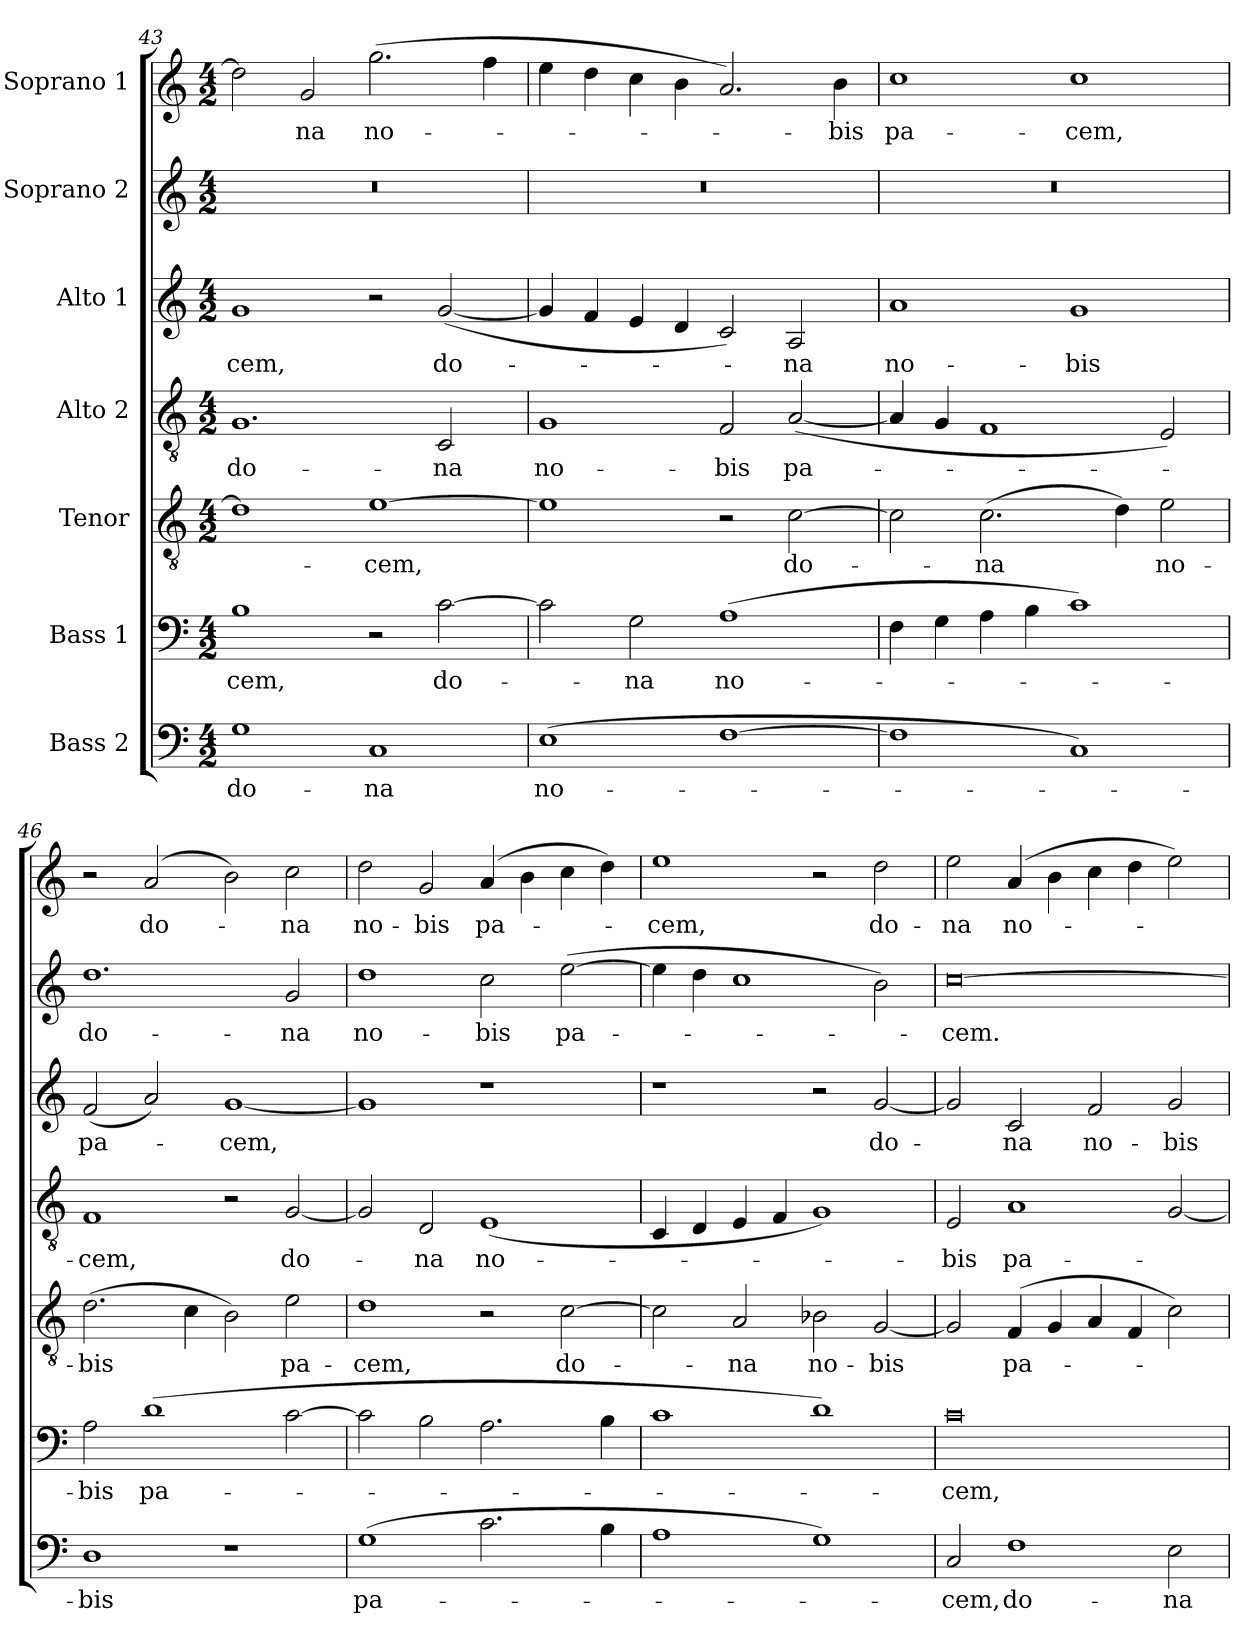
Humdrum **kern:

**kern	**text	**kern	**text	**kern	**text	**kern	**text	**kern	**text	**kern	**text	**kern	**text
*part7	*part7	*part6	*part6	*part5	*part5	*part4	*part4	*part3	*part3	*part2	*part2	*part1	*part1
*staff7	*staff7	*staff6	*staff6	*staff5	*staff5	*staff4	*staff4	*staff3	*staff3	*staff2	*staff2	*staff1	*staff1
*I"Bass 2	*	*I"Bass 1	*	*I"Tenor	*	*I"Alto 2	*	*I"Alto 1	*	*I"Soprano 2	*	*I"Soprano 1	*
!!LO:PB:g=z
*clefF4	*	*clefF4	*	*clefGv2	*	*clefGv2	*	*clefG2	*	*clefG2	*	*clefG2	*
*k[]	*	*k[]	*	*k[]	*	*k[]	*	*k[]	*	*k[]	*	*k[]	*
*C:	*	*C:	*	*C:	*	*C:	*	*C:	*	*C:	*	*C:	*
*M4/2	*	*M4/2	*	*M4/2	*	*M4/2	*	*M4/2	*	*M4/2	*	*M4/2	*
=43	=43	=43	=43	=43	=43	=43	=43	=43	=43	=43	=43	=43	=43
1G	do-	1B	-cem,	1d]	-­-	1.G	do-	1g	-cem,	0r	.	2dd\]	-­
.	.	.	.	.	.	.	.	.	.	.	.	2g/	na
1C	-na	2r	.	[1e	-cem,	.	.	2r	.	.	.	(2.gg\	no-
.	.	[2c\	do-	.	.	2C/	-na	([2g/	do-	.	.	.	.
.	.	.	.	.	.	.	.	.	.	.	.	4ff\	.
=44	=44	=44	=44	=44	=44	=44	=44	=44	=44	=44	=44	=44	=44
(1E	no-	2c\]	.	1e]	.	1G	no-	4g/]	.	0r	.	4ee\	.
.	.	.	.	.	.	.	.	4f/	.	.	.	4dd\	.
.	.	2G\	-na	.	.	.	.	4e/	.	.	.	4cc\	.
.	.	.	.	.	.	.	.	4d/	.	.	.	4b\	.
[1F	.	(1A	no-	2r	.	2F/	-bis	2c/)	.	.	.	2.a/)	.
.	.	.	.	[2c\	do-	([2A/	pa-	2A/	-na	.	.	.	.
.	.	.	.	.	.	.	.	.	.	.	.	4b\	-bis
=45	=45	=45	=45	=45	=45	=45	=45	=45	=45	=45	=45	=45	=45
1F]	.	4F\	.	2c\]	.	4A/]	.	1a	no-	0r	.	1cc	pa-
.	.	4G\	.	.	.	4G/	.	.	.	.	.	.	.
.	.	4A\	.	(2.c\	-na	1F	.	.	.	.	.	.	.
.	.	4B\	.	.	.	.	.	.	.	.	.	.	.
1C)	.	1c)	.	.	.	.	.	1g	-bis	.	.	1cc	-cem,
.	.	.	.	4d\)	.	.	.	.	.	.	.	.	.
.	.	.	.	2e\	no-	2E/)	.	.	.	.	.	.	.
=46	=46	=46	=46	=46	=46	=46	=46	=46	=46	=46	=46	=46	=46
1D	-bis	2A\	-bis	(2.d\	-bis	1F	-cem,	(2f/	pa-	1.dd	do-	2r	.
.	.	(1d	pa-	.	.	.	.	2a/)	.	.	.	(2a/	do-
.	.	.	.	4c\	.	.	.	.	.	.	.	.	.
1r	.	.	.	2B\)	.	2r	.	[1g	-cem,	.	.	2b\)	.
.	.	[2c\	.	2e\	pa-	[2G/	do-	.	.	2g/	-na	2cc\	-na
=47	=47	=47	=47	=47	=47	=47	=47	=47	=47	=47	=47	=47	=47
(1G	pa-	2c\]	.	1d	-cem,	2G/]	.	1g]	.	1dd	no-	2dd\	no-
.	.	2B\	.	.	.	2D/	-na	.	.	.	.	2g/	-bis
2.c\	.	2.A\	.	2r	.	(1E	no-	1r	.	2cc\	-bis	(4a/	pa-
.	.	.	.	.	.	.	.	.	.	.	.	4b\	.
.	.	.	.	[2c\	do-	.	.	.	.	([2ee\	pa-	4cc\	.
4B\	.	4B\	.	.	.	.	.	.	.	.	.	4dd\)	.
=48	=48	=48	=48	=48	=48	=48	=48	=48	=48	=48	=48	=48	=48
1A	.	1c	.	2c\]	.	4C/	.	1r	.	4ee\]	.	1ee	-cem,
.	.	.	.	.	.	4D/	.	.	.	4dd\	.	.	.
.	.	.	.	2A/	-na	4E/	.	.	.	1cc	.	.	.
.	.	.	.	.	.	4F/	.	.	.	.	.	.	.
1G)	.	1d)	.	2B-X\	no-	1G)	.	2r	.	.	.	2r	.
.	.	.	.	[2G/	-bis	.	.	[2g/	do-	2b\)	.	2dd\	do-
!!LO:LB:g=z
=49	=49	=49	=49	=49	=49	=49	=49	=49	=49	=49	=49	=49	=49
2C/	-cem,	0c	-cem,	2G/]	.	2E/	-bis	2g/]	-­	[0cc	-cem.	2ee\	-na
1F	do-	.	.	(4F/	pa-	1A	pa-	2c/	na	.	.	(4a/	no-
.	.	.	.	4G/	.	.	.	.	.	.	.	4b\	.
.	.	.	.	4A/	.	.	.	2f/	no-	.	.	4cc\	.
.	.	.	.	4F/	.	.	.	.	.	.	.	4dd\	.
2E\	-na	.	.	2c\)	.	[2G/	.	2g/	-bis	.	.	2ee\)	.
=	=	=	=	=	=	=	=	=	=	=	=	=	=
*-	*-	*-	*-	*-	*-	*-	*-	*-	*-	*-	*-	*-	*-
